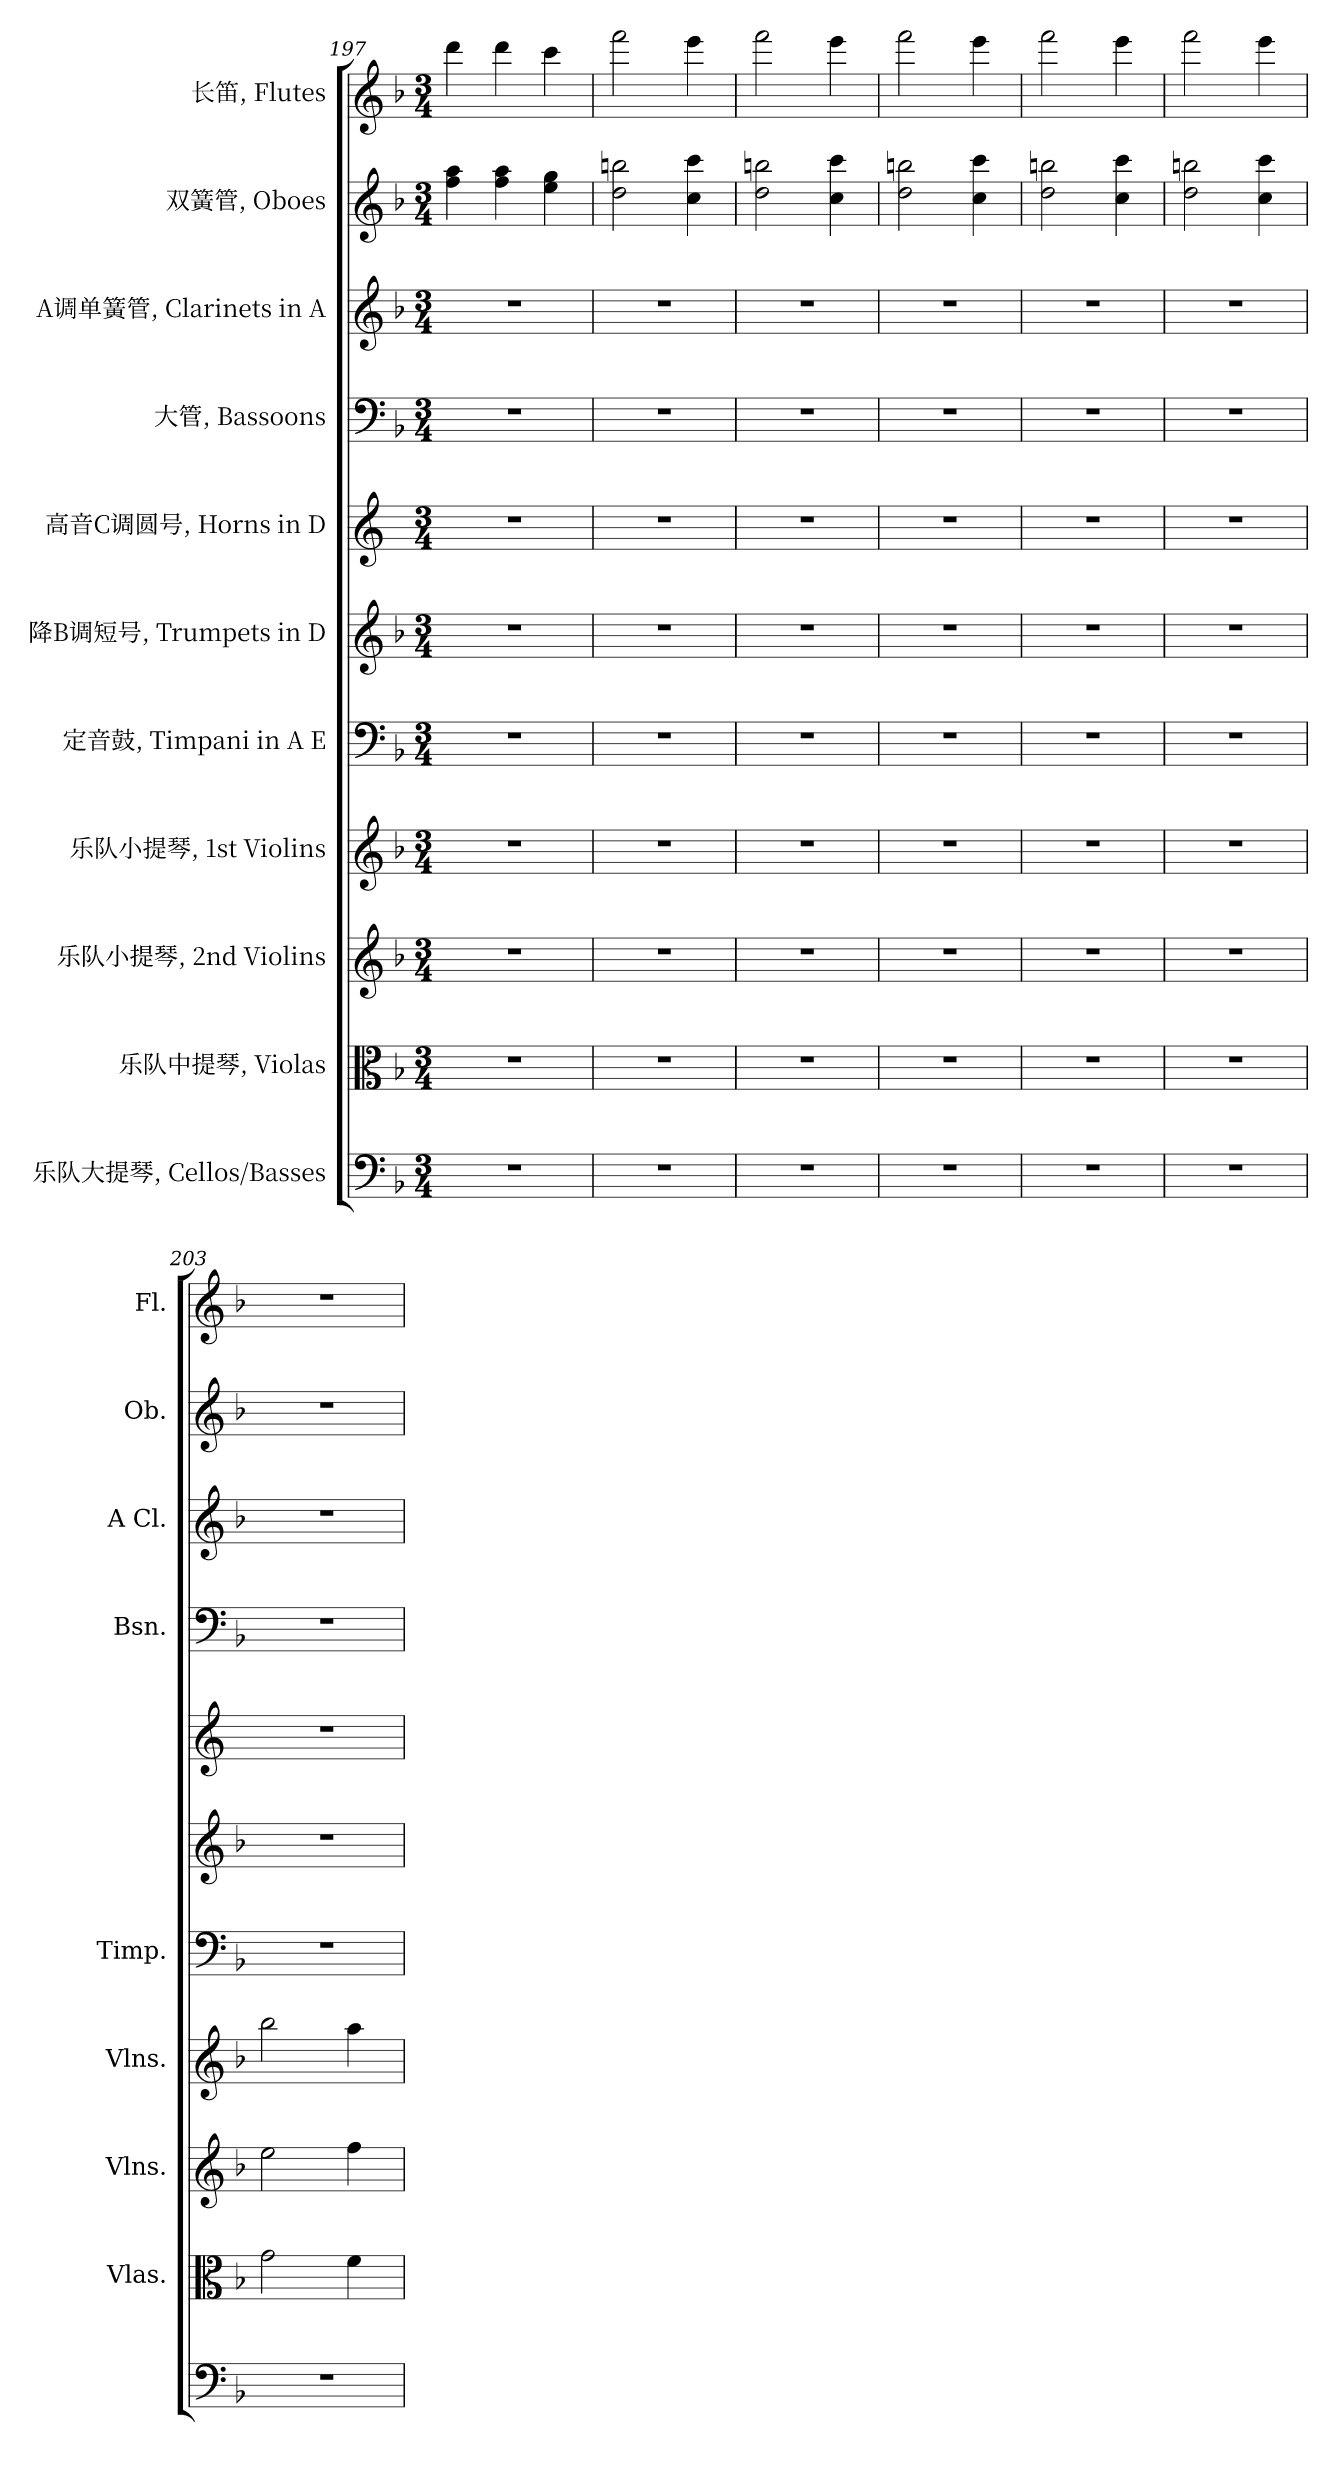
**kern	**kern	**kern	**kern	**kern	**kern	**kern	**kern	**kern	**kern	**kern
*part11	*part10	*part9	*part8	*part7	*part6	*part5	*part4	*part3	*part2	*part1
*staff11	*staff10	*staff9	*staff8	*staff7	*staff6	*staff5	*staff4	*staff3	*staff2	*staff1
*I"乐队大提琴, Cellos/Basses	*I"乐队中提琴, Violas	*I"乐队小提琴, 2nd Violins	*I"乐队小提琴, 1st Violins	*I"定音鼓, Timpani in A E	*I"降B调短号, Trumpets in D	*I"高音C调圆号, Horns in D	*I"大管, Bassoons	*I"A调单簧管, Clarinets in A	*I"双簧管, Oboes	*I"长笛, Flutes
*	*I'Vlas.	*I'Vlns.	*I'Vlns.	*I'Timp.	*	*	*I'Bsn.	*I'A Cl.	*I'Ob.	*I'Fl.
*clefF4	*clefC3	*clefG2	*clefG2	*clefF4	*clefG2	*clefG2	*clefF4	*clefG2	*clefG2	*clefG2
*	*	*	*	*	*ITrd1c2	*ITrd4c7	*	*ITrd2c3	*	*
*k[b-]	*k[b-]	*k[b-]	*k[b-]	*k[b-]	*k[b-e-a-]	*k[b-]	*k[b-]	*k[f#c#]	*k[b-]	*k[b-]
*M3/4	*M3/4	*M3/4	*M3/4	*M3/4	*M3/4	*M3/4	*M3/4	*M3/4	*M3/4	*M3/4
=197	=197	=197	=197	=197	=197	=197	=197	=197	=197	=197
2.r	2.r	2.r	2.r	2.r	2.r	2.r	2.r	2.r	4ff\ 4aa\	4ddd\
.	.	.	.	.	.	.	.	.	4ff\ 4aa\	4ddd\
.	.	.	.	.	.	.	.	.	4ee\ 4gg\	4ccc\
=198	=198	=198	=198	=198	=198	=198	=198	=198	=198	=198
2.r	2.r	2.r	2.r	2.r	2.r	2.r	2.r	2.r	2dd\ 2bbn\	2fff\
.	.	.	.	.	.	.	.	.	4cc\ 4ccc\	4eee\
=199	=199	=199	=199	=199	=199	=199	=199	=199	=199	=199
2.r	2.r	2.r	2.r	2.r	2.r	2.r	2.r	2.r	2dd\ 2bbn\	2fff\
.	.	.	.	.	.	.	.	.	4cc\ 4ccc\	4eee\
=200	=200	=200	=200	=200	=200	=200	=200	=200	=200	=200
2.r	2.r	2.r	2.r	2.r	2.r	2.r	2.r	2.r	2dd\ 2bbn\	2fff\
.	.	.	.	.	.	.	.	.	4cc\ 4ccc\	4eee\
=201	=201	=201	=201	=201	=201	=201	=201	=201	=201	=201
2.r	2.r	2.r	2.r	2.r	2.r	2.r	2.r	2.r	2dd\ 2bbn\	2fff\
.	.	.	.	.	.	.	.	.	4cc\ 4ccc\	4eee\
=202	=202	=202	=202	=202	=202	=202	=202	=202	=202	=202
2.r	2.r	2.r	2.r	2.r	2.r	2.r	2.r	2.r	2dd\ 2bbn\	2fff\
.	.	.	.	.	.	.	.	.	4cc\ 4ccc\	4eee\
!!LO:PB:g=z
=203	=203	=203	=203	=203	=203	=203	=203	=203	=203	=203
2.r	2g\	2ee\	2bb-\	2.r	2.r	2.r	2.r	2.r	2.r	2.r
.	4f\	4ff\	4aa\	.	.	.	.	.	.	.
=	=	=	=	=	=	=	=	=	=	=
*-	*-	*-	*-	*-	*-	*-	*-	*-	*-	*-
